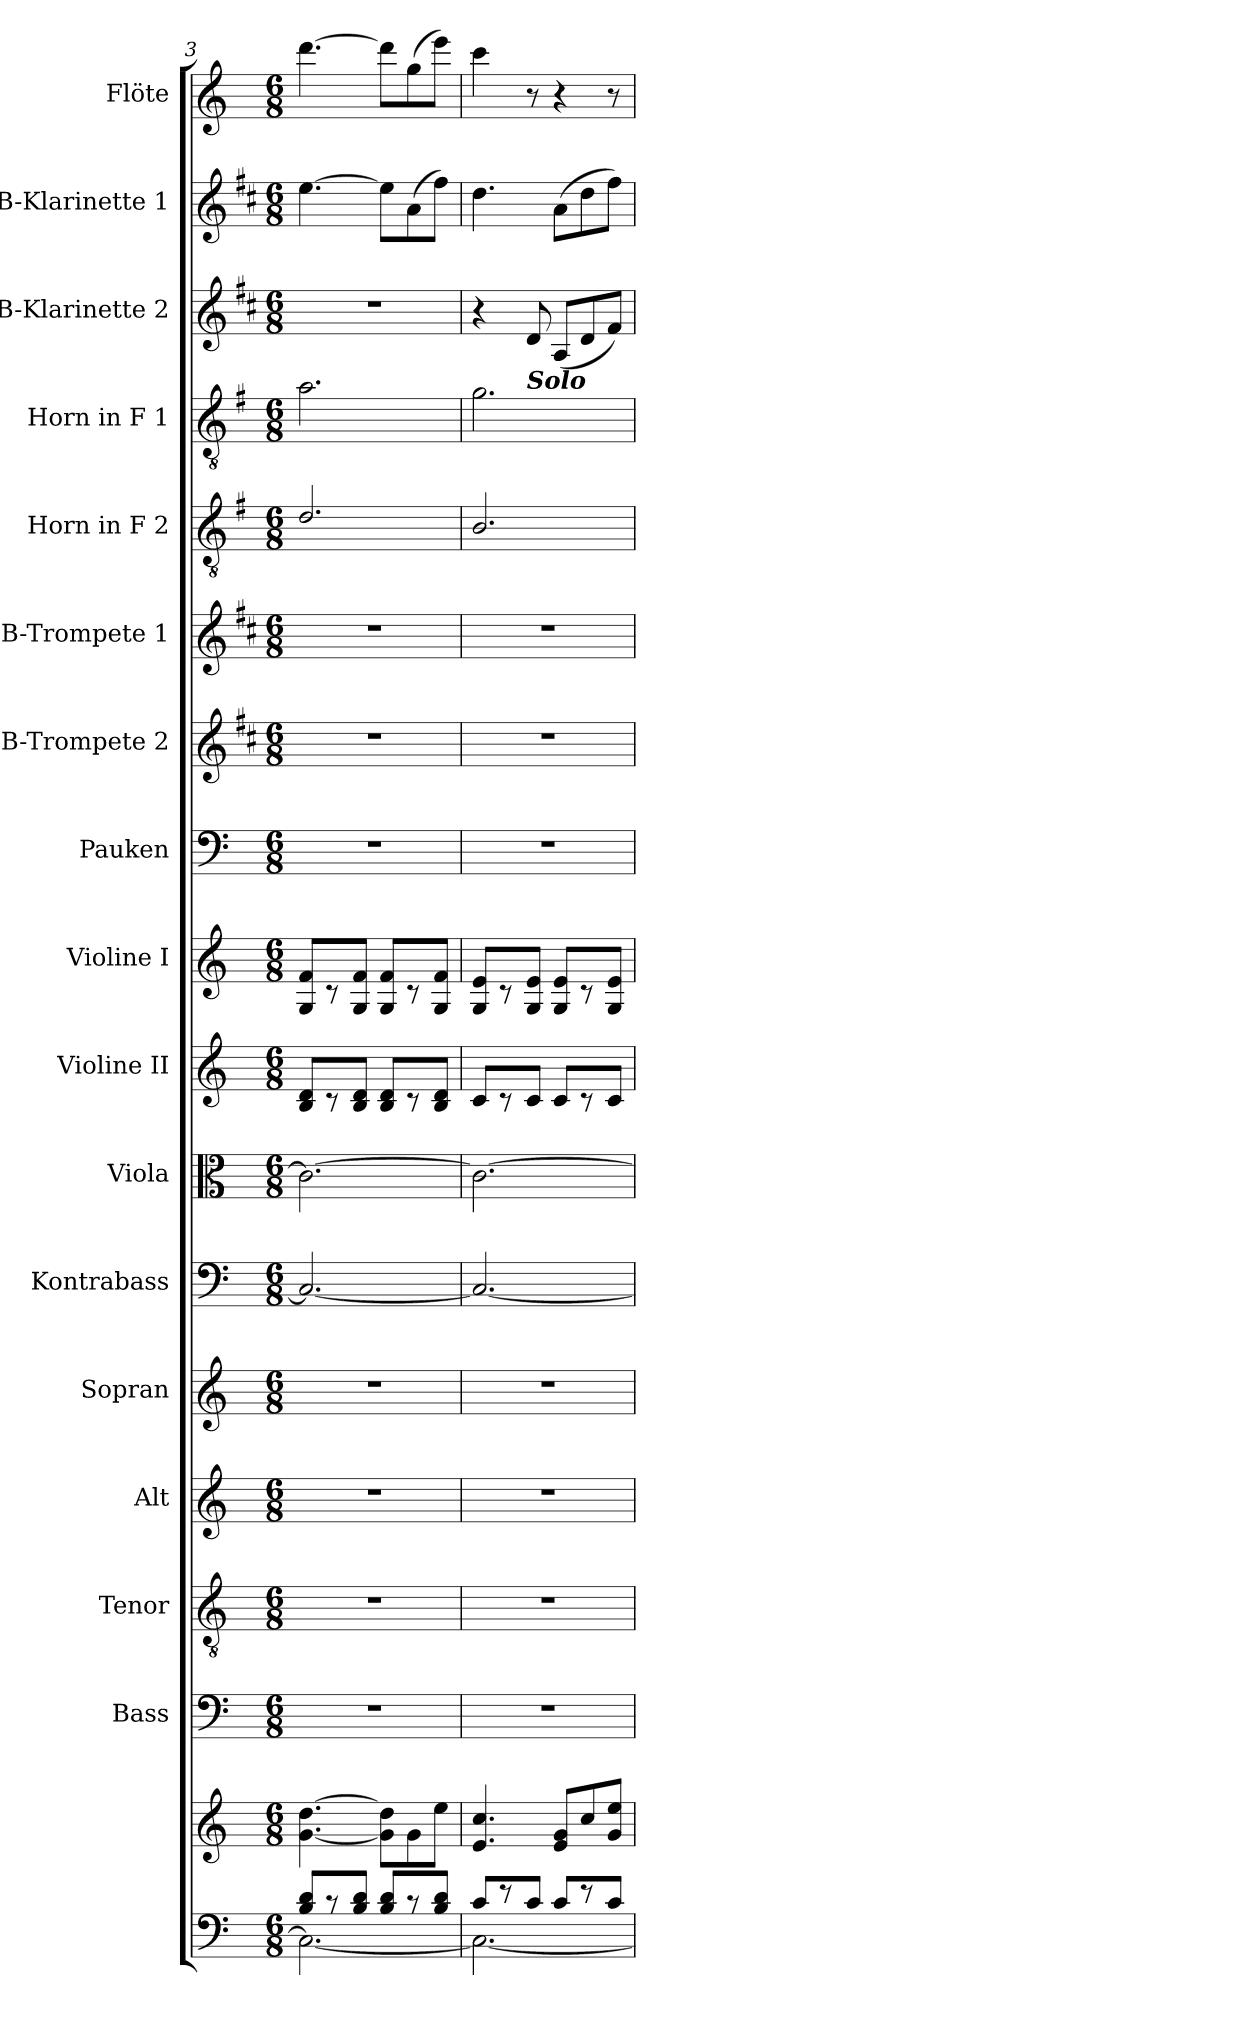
**kern	**kern	**kern	**kern	**kern	**kern	**kern	**kern	**kern	**kern	**kern	**kern	**kern	**kern	**kern	**kern	**kern	**kern
*part17	*part17	*part16	*part15	*part14	*part13	*part12	*part11	*part10	*part9	*part8	*part7	*part6	*part5	*part4	*part3	*part2	*part1
*staff18	*staff17	*staff16	*staff15	*staff14	*staff13	*staff12	*staff11	*staff10	*staff9	*staff8	*staff7	*staff6	*staff5	*staff4	*staff3	*staff2	*staff1
*	*	*I"Bass	*I"Tenor	*I"Alt	*I"Sopran	*I"Kontrabass	*I"Viola	*I"Violine II	*I"Violine I	*I"Pauken	*I"B-Trompete 2	*I"B-Trompete 1	*I"Horn in F 2	*I"Horn in F 1	*I"B-Klarinette 2	*I"B-Klarinette 1	*I"Flöte
*	*	*I'B.	*I'T.	*I'A.	*I'S.	*I'Kb.	*I'Vla.	*I'Vl. II	*I'Vl. I	*I'Pk.	*I'B Trp. 2	*I'B Trp. 1	*	*	*I'B Kl. 2	*I'B Kl. 1	*I'Fl.
*clefF4	*clefG2	*clefF4	*clefGv2	*clefG2	*clefG2	*clefF4	*clefC3	*clefG2	*clefG2	*clefF4	*clefG2	*clefG2	*clefGv2	*clefGv2	*clefG2	*clefG2	*clefG2
*	*	*	*	*	*	*ITrd7c12	*	*	*	*	*ITrd1c2	*ITrd1c2	*ITrd4c7	*ITrd4c7	*ITrd1c2	*ITrd1c2	*
*k[]	*k[]	*k[]	*k[]	*k[]	*k[]	*k[]	*k[]	*k[]	*k[]	*k[]	*k[]	*k[]	*k[]	*k[]	*k[]	*k[]	*k[]
*C:	*C:	*C:	*C:	*C:	*C:	*C:	*C:	*C:	*C:	*C:	*C:	*C:	*C:	*C:	*C:	*C:	*C:
*M6/8	*M6/8	*M6/8	*M6/8	*M6/8	*M6/8	*M6/8	*M6/8	*M6/8	*M6/8	*M6/8	*M6/8	*M6/8	*M6/8	*M6/8	*M6/8	*M6/8	*M6/8
=3	=3	=3	=3	=3	=3	=3	=3	=3	=3	=3	=3	=3	=3	=3	=3	=3	=3
*^	*	*	*	*	*	*	*	*	*	*	*	*	*	*	*	*	*
8B/ 8d/L	2.C\_	[4.g\ [4.dd\	2.r	2.r	2.r	2.r	2.CC/_	2.c\_	8B/ 8d/L	8G/ 8f/L	2.r	2.r	2.r	2.G/	2.d\	2.r	[4.dd\	[4.ddd\
8r	.	.	.	.	.	.	.	.	8r	8r	.	.	.	.	.	.	.	.
8B/ 8d/J	.	.	.	.	.	.	.	.	8B/ 8d/J	8G/ 8f/J	.	.	.	.	.	.	.	.
8B/ 8d/L	.	8g\] 8dd\]L	.	.	.	.	.	.	8B/ 8d/L	8G/ 8f/L	.	.	.	.	.	.	8dd\L]	8ddd\L]
8r	.	8g\	.	.	.	.	.	.	8r	8r	.	.	.	.	.	.	(>8g\	(>8gg\
8B/ 8d/J	.	8ee\J	.	.	.	.	.	.	8B/ 8d/J	8G/ 8f/J	.	.	.	.	.	.	8ee\J)	8eee\J)
=4	=4	=4	=4	=4	=4	=4	=4	=4	=4	=4	=4	=4	=4	=4	=4	=4	=4	=4
8c/L	2.C\_	4.e/ 4.cc/	2.r	2.r	2.r	2.r	2.CC/_	2.c\_	8c/L	8G/ 8e/L	2.r	2.r	2.r	2.E/	2.c\	4r	4.cc\	4ccc\
8r	.	.	.	.	.	.	.	.	8r	8r	.	.	.	.	.	.	.	.
!	!	!	!	!	!	!	!	!	!	!	!	!	!	!	!	!LO:TX:b:Bi:t=Solo	!	!
8c/J	.	.	.	.	.	.	.	.	8c/J	8G/ 8e/J	.	.	.	.	.	8c/	.	8r
8c/L	.	8e/ 8g/L	.	.	.	.	.	.	8c/L	8G/ 8e/L	.	.	.	.	.	(<8G/L	(>8g\L	4r
8r	.	8cc/	.	.	.	.	.	.	8r	8r	.	.	.	.	.	8c/	8cc\	.
8c/J	.	8g/ 8ee/J	.	.	.	.	.	.	8c/J	8G/ 8e/J	.	.	.	.	.	8e/J)	8ee\J)	8r
*v	*v	*	*	*	*	*	*	*	*	*	*	*	*	*	*	*	*	*
=	=	=	=	=	=	=	=	=	=	=	=	=	=	=	=	=	=
*-	*-	*-	*-	*-	*-	*-	*-	*-	*-	*-	*-	*-	*-	*-	*-	*-	*-
